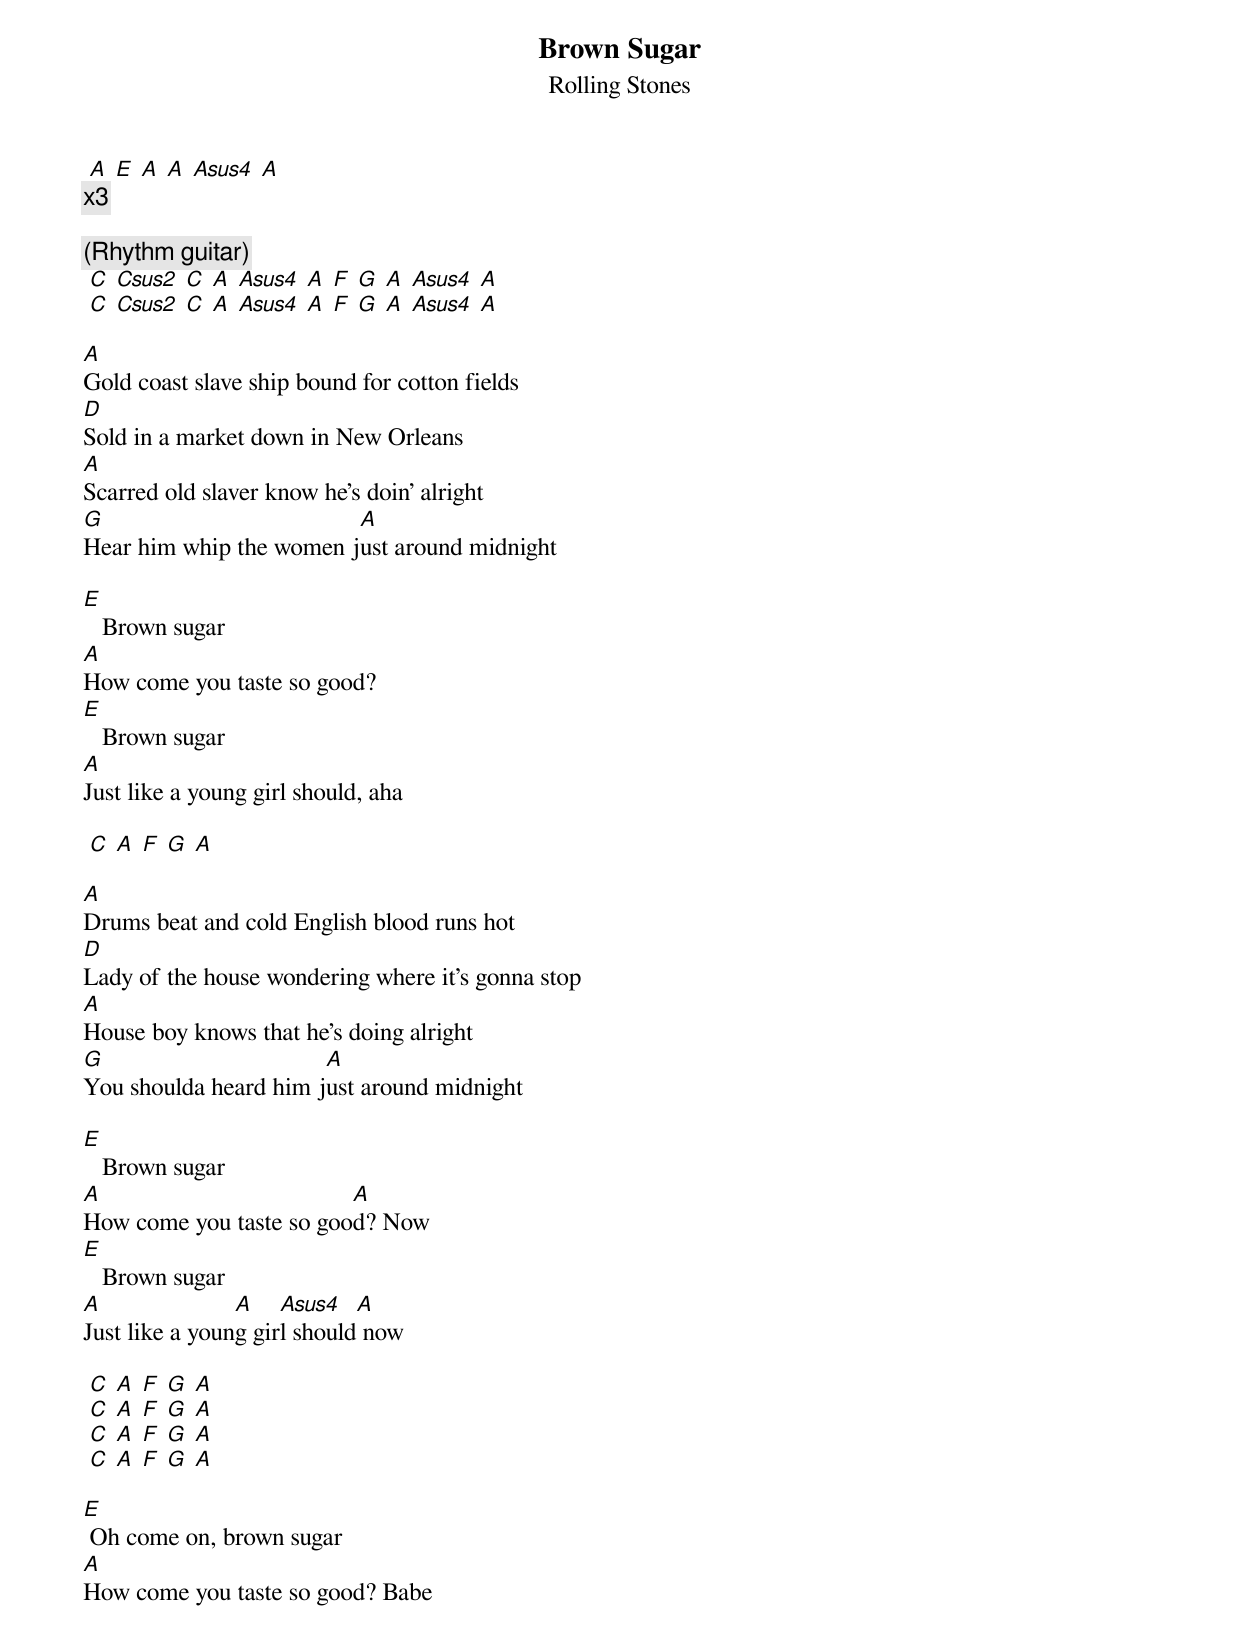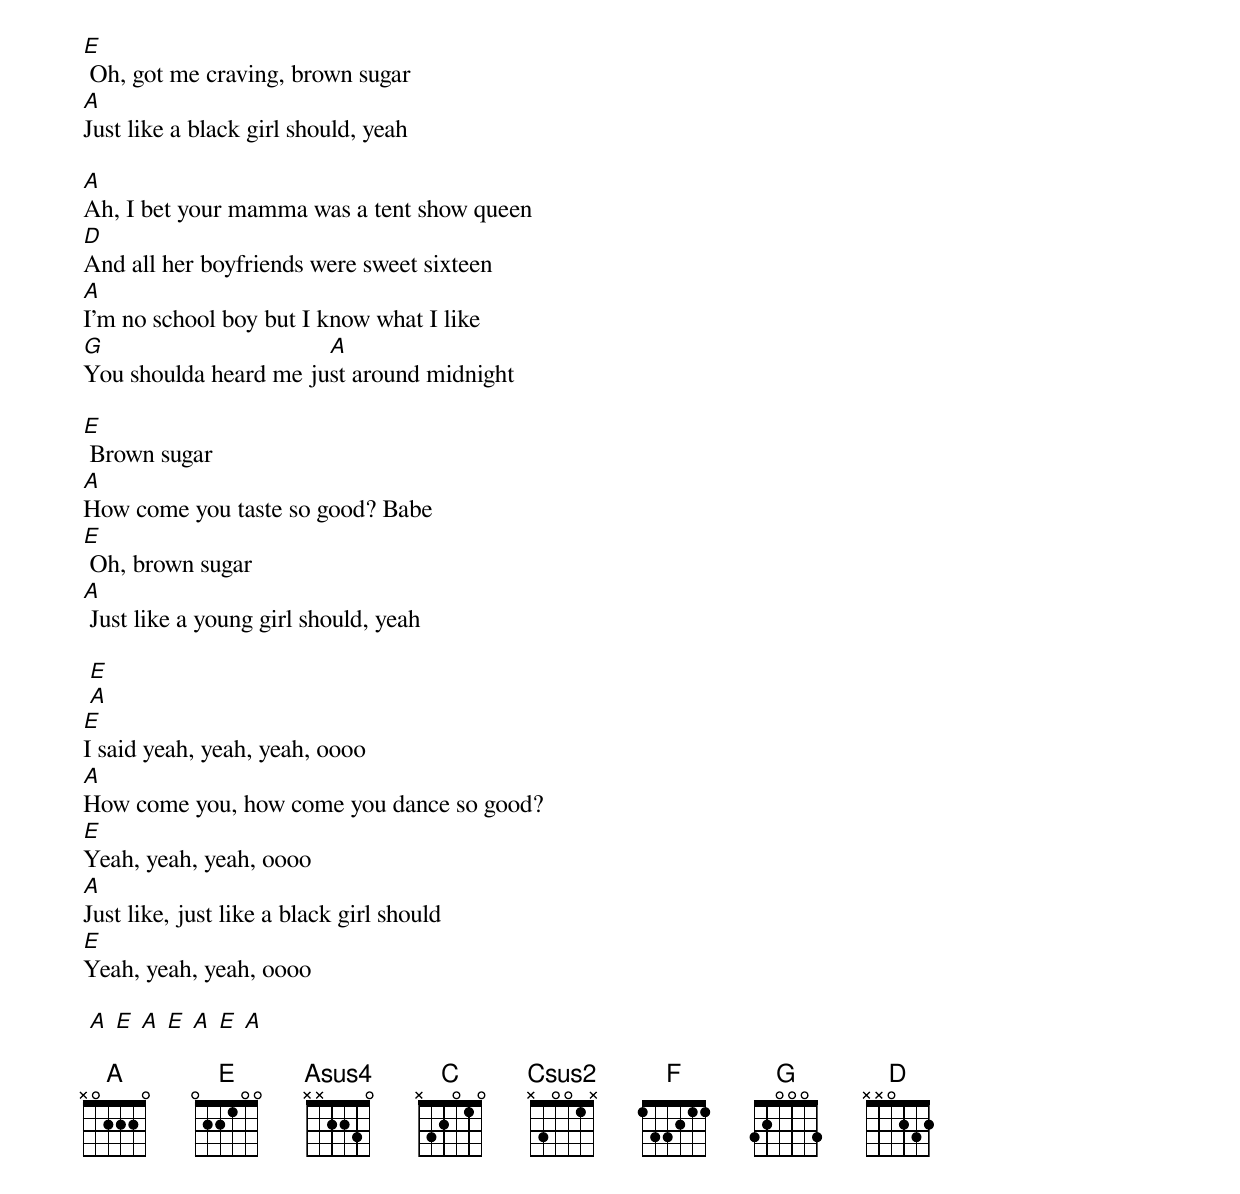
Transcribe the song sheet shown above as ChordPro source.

{title: Brown Sugar}
{subtitle: Rolling Stones}

 [A] [E] [A] [A] [Asus4] [A]
{c:x3}

{c:(Rhythm guitar)}
 [C] [Csus2] [C] [A] [Asus4] [A] [F] [G] [A] [Asus4] [A]
 [C] [Csus2] [C] [A] [Asus4] [A] [F] [G] [A] [Asus4] [A]

[A]Gold coast slave ship bound for cotton fields
[D]Sold in a market down in New Orleans
[A]Scarred old slaver know he's doin' alright
[G]Hear him whip the women j[A]ust around midnight

[E]   Brown sugar
[A]How come you taste so good?
[E]   Brown sugar
[A]Just like a young girl should, aha

 [C] [A] [F] [G] [A]

[A]Drums beat and cold English blood runs hot
[D]Lady of the house wondering where it's gonna stop
[A]House boy knows that he's doing alright
[G]You shoulda heard him j[A]ust around midnight

[E]   Brown sugar
[A]How come you taste so goo[A]d? Now
[E]   Brown sugar
[A]Just like a youn[A]g gir[Asus4]l should[A] now

 [C] [A] [F] [G] [A]
 [C] [A] [F] [G] [A]
 [C] [A] [F] [G] [A]
 [C] [A] [F] [G] [A]

[E] Oh come on, brown sugar
[A]How come you taste so good? Babe
[E] Oh, got me craving, brown sugar
[A]Just like a black girl should, yeah

[A]Ah, I bet your mamma was a tent show queen
[D]And all her boyfriends were sweet sixteen
[A]I'm no school boy but I know what I like
[G]You shoulda heard me ju[A]st around midnight

[E] Brown sugar
[A]How come you taste so good? Babe
[E] Oh, brown sugar
[A] Just like a young girl should, yeah

 [E]
 [A]
[E]I said yeah, yeah, yeah, oooo
[A]How come you, how come you dance so good?
[E]Yeah, yeah, yeah, oooo
[A]Just like, just like a black girl should
[E]Yeah, yeah, yeah, oooo

 [A] [E] [A] [E] [A] [E] [A]

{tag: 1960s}
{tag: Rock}
